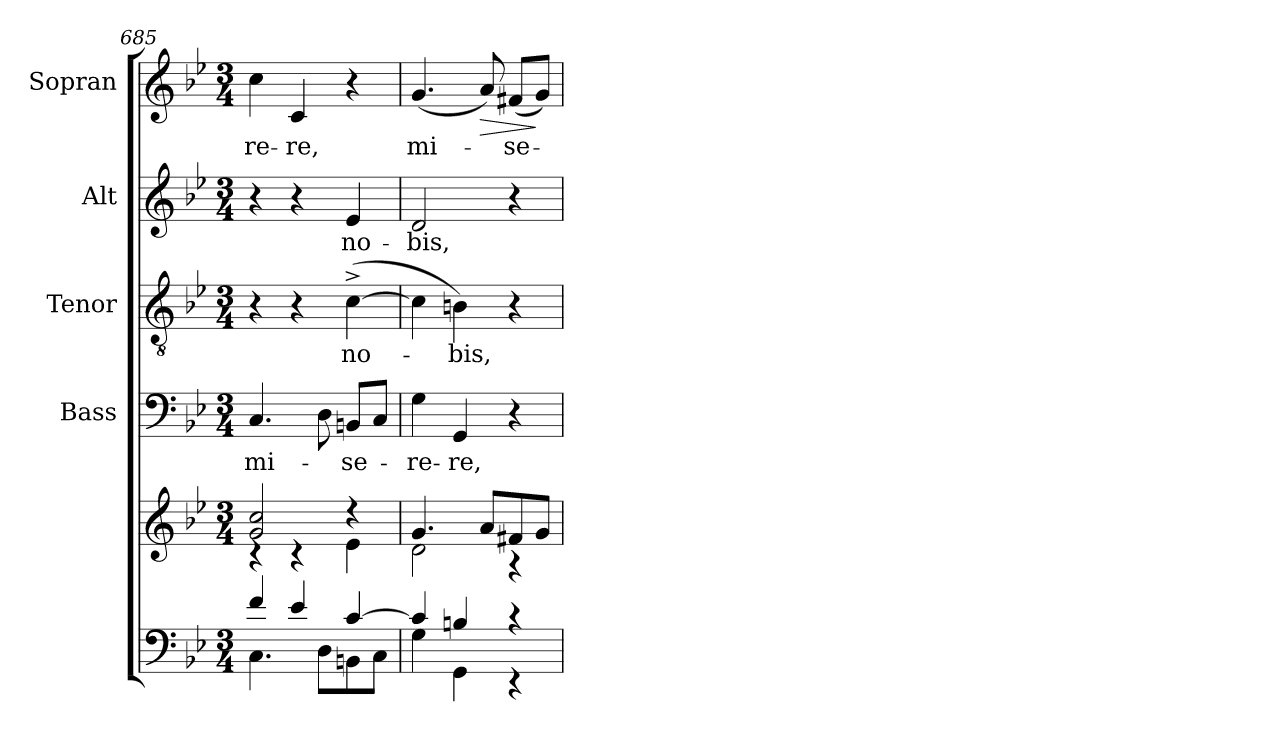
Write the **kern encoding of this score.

**kern	**kern	**kern	**text	**kern	**text	**kern	**text	**kern	**text	**dynam
*part5	*part5	*part4	*part4	*part3	*part3	*part2	*part2	*part1	*part1	*part1
*staff6	*staff5	*staff4	*staff4	*staff3	*staff3	*staff2	*staff2	*staff1	*staff1	*staff1
*	*	*I"Bass	*	*I"Tenor	*	*I"Alt	*	*I"Sopran	*	*
*	*	*I'B.	*	*I'T.	*	*I'A.	*	*I'S.	*	*
*clefF4	*clefG2	*clefF4	*	*clefGv2	*	*clefG2	*	*clefG2	*	*
*k[b-e-]	*k[b-e-]	*k[b-e-]	*	*k[b-e-]	*	*k[b-e-]	*	*k[b-e-]	*	*
*B-:	*B-:	*B-:	*	*B-:	*	*B-:	*	*B-:	*	*
*M3/4	*M3/4	*M3/4	*	*M3/4	*	*M3/4	*	*M3/4	*	*
=685	=685	=685	=685	=685	=685	=685	=685	=685	=685	=685
*^	*^	*	*	*	*	*	*	*	*	*
!	!	!	!	!	!LO:LY:b	!	!	!	!	!	!LO:LY:b	!
4f/	4.C\	2g/ 2cc/	4rB	4.C/	mi-	4r	.	4r	.	4cc\	-re-	.
!	!	!	!	!	!	!	!	!	!	!	!LO:LY:b	!
4e-/	.	.	4rB	.	.	4r	.	4r	.	4c/	-re,	.
.	8D\L	.	.	8D\	.	.	.	.	.	.	.	.
!	!	!	!	!	!LO:LY:b	!	!LO:LY:b	!	!LO:LY:b	!	!	!
[>4c/	8BBn\	4rcc	4e-\	8BBn/L	-se-	(>[4c^>\	no-	4e-/	no-	4r	.	.
.	8C\J	.	.	8C/J	.	.	.	.	.	.	.	.
=686	=686	=686	=686	=686	=686	=686	=686	=686	=686	=686	=686	=686
!	!	!	!	!	!LO:LY:b	!	!	!	!LO:LY:b	!	!LO:LY:b	!
4c/]	4G\	4.g/	2d\	4G\	-re-	4c\]	.	2d/	-bis,	(<4.g/	mi-	.
!	!	!	!	!	!LO:LY:b	!	!LO:LY:b	!	!	!	!	!
4Bn/	4GG\	.	.	4GG/	-re,	4Bn\)	-bis,	.	.	.	.	.
!	!	!	!	!	!	!	!	!	!	!	!	!LO:HP:b
.	.	8a/L	.	.	.	.	.	.	.	8a/)	.	>
!	!	!	!	!	!	!	!	!	!	!	!LO:LY:b	!
4r	4r	8f#X/	4rA	4r	.	4r	.	4r	.	(<8f#X/L	-se-	.
.	.	8g/J	.	.	.	.	.	.	.	8g/J)	.	]
*v	*v	*	*	*	*	*	*	*	*	*	*	*
*	*v	*v	*	*	*	*	*	*	*	*	*
=	=	=	=	=	=	=	=	=	=	=
*-	*-	*-	*-	*-	*-	*-	*-	*-	*-	*-
